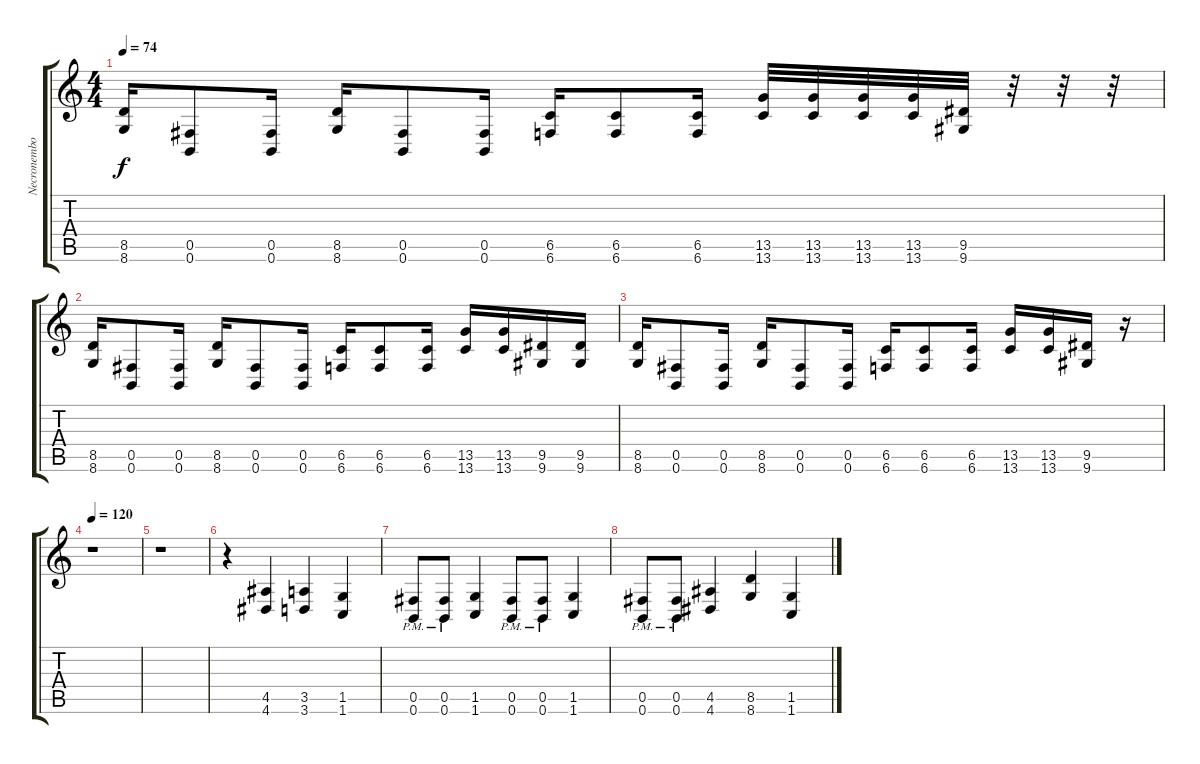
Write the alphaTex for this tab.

\track ("Necronembourg" "Necronembo") {instrument distortionguitar}
\staff {score tabs}
\tuning (Db4 Ab3 E3 B2 Gb2 B1) {hide}
\ts (4 4)
\tempo 74
\clef g2
\ks c
(8.5 8.6).16{dy f} (0.5 0.6).8 (0.5 0.6).16 (8.5 8.6).16 (0.5 0.6).8 (0.5 0.6).16 (6.5 6.6).16 (6.5 6.6).8 (6.5 6.6).16 (13.5 13.6).32 (13.5 13.6).32 (13.5 13.6).32 (13.5 13.6).32 (9.5 9.6).32 r.32 r.32 r.32 |
(8.5 8.6).16 (0.5 0.6).8 (0.5 0.6).16 (8.5 8.6).16 (0.5 0.6).8 (0.5 0.6).16 (6.5 6.6).16 (6.5 6.6).8 (6.5 6.6).16 (13.5 13.6).16 (13.5 13.6).16 (9.5 9.6).16 (9.5 9.6).16 |
(8.5 8.6).16 (0.5 0.6).8 (0.5 0.6).16 (8.5 8.6).16 (0.5 0.6).8 (0.5 0.6).16 (6.5 6.6).16 (6.5 6.6).8 (6.5 6.6).16 (13.5 13.6).16 (13.5 13.6).16 (9.5 9.6).16 r.16 |
\tempo 120
r.1 |
r.1 |
r.4 (4.5 4.6).4 (3.5 3.6).4 (1.5 1.6).4 |
(0.5{pm} 0.6{pm}).8 (0.5{pm} 0.6{pm}).8 (1.5 1.6).4 (0.5{pm} 0.6{pm}).8 (0.5{pm} 0.6{pm}).8 (1.5 1.6).4 |
(0.5{pm} 0.6{pm}).8 (0.5{pm} 0.6{pm}).8 (4.5 4.6).4 (8.5 8.6).4 (1.5 1.6).4
